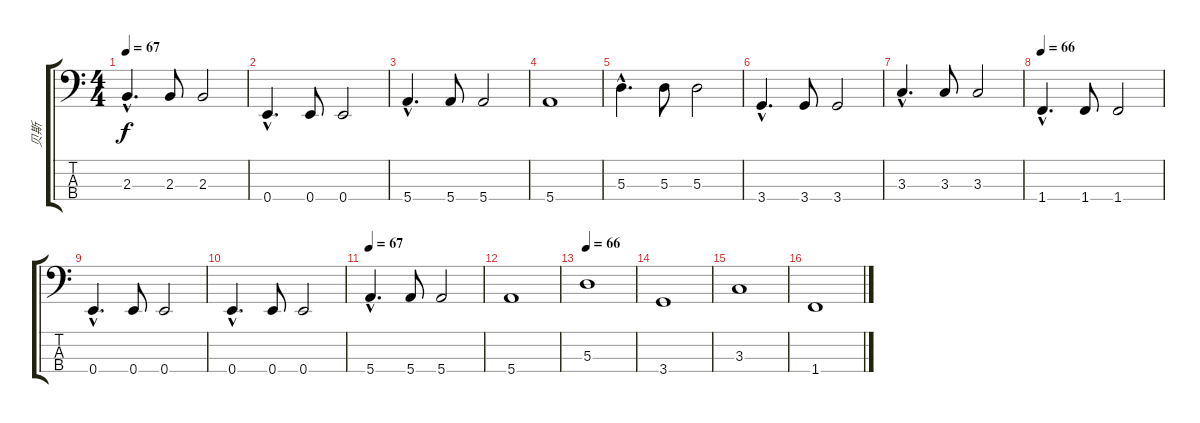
\track ("贝斯" "贝斯") {instrument electricbassfinger}
\staff {score tabs}
\tuning (G2 D2 A1 E1) {hide}
\ts (4 4)
\tempo 67
\clef f4
\ks c
2.3{hac}.4{d dy f} 2.3.8 2.3.2 |
0.4{hac}.4{d} 0.4.8 0.4.2 |
5.4{hac}.4{d} 5.4.8 5.4.2 |
5.4.1 |
5.3{hac}.4{d} 5.3.8 5.3.2 |
3.4{hac}.4{d} 3.4.8 3.4.2 |
3.3{hac}.4{d} 3.3.8 3.3.2 |
\tempo 66
1.4{hac}.4{d} 1.4.8 1.4.2 |
0.4{hac}.4{d} 0.4.8 0.4.2 |
0.4{hac}.4{d} 0.4.8 0.4.2 |
\tempo 67
5.4{hac}.4{d} 5.4.8 5.4.2 |
5.4.1 |
\tempo 66
5.3.1 |
3.4.1 |
3.3.1 |
1.4.1
